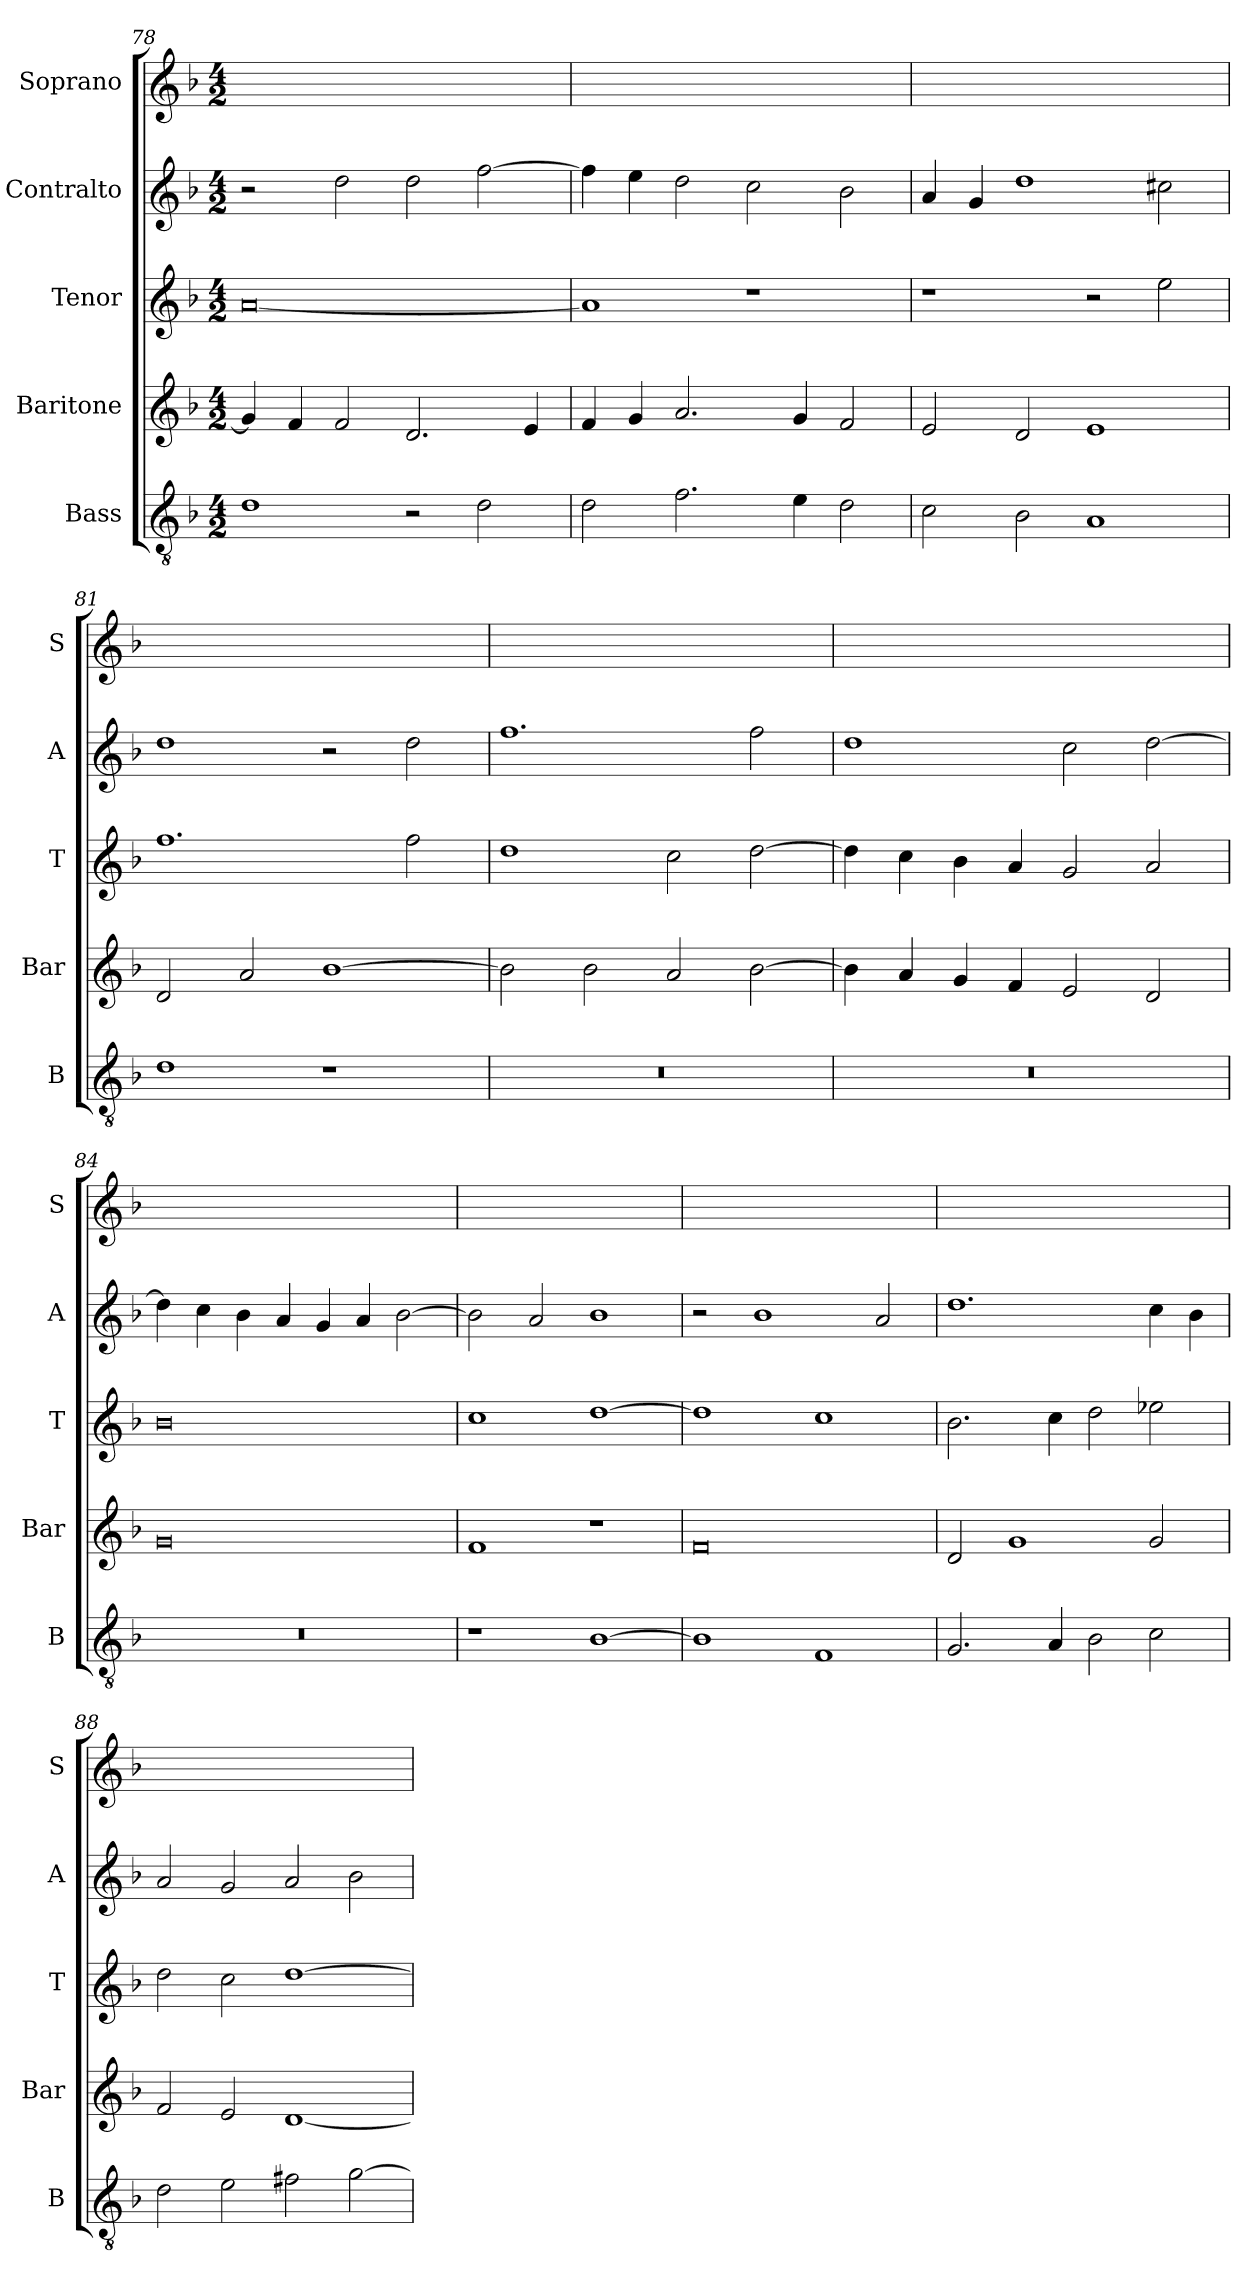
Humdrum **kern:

**kern	**kern	**kern	**kern	**kern
*part5	*part4	*part3	*part2	*part1
*staff5	*staff4	*staff3	*staff2	*staff1
*I"Bass	*I"Baritone	*I"Tenor	*I"Contralto	*I"Soprano
*I'B	*I'Bar	*I'T	*I'A	*I'S
*clefGv2	*clefG2	*clefG2	*clefG2	*clefG2
*k[b-]	*k[b-]	*k[b-]	*k[b-]	*k[b-]
*G:dor	*G:dor	*G:dor	*G:dor	*G:dor
*M4/2	*M4/2	*M4/2	*M4/2	*M4/2
=78	=78	=78	=78	=78
1d	4g]	[0a	2r	0ryy
.	4f	.	.	.
.	2f	.	2dd	.
2r	2.d	.	2dd	.
2d	.	.	[2ff	.
.	4e	.	.	.
=79	=79	=79	=79	=79
2d	4f	1a]	4ff]	0ryy
.	4g	.	4ee	.
2.f	2.a	.	2dd	.
.	.	1r	2cc	.
4e	4g	.	.	.
2d	2f	.	2b-	.
=80	=80	=80	=80	=80
2c	2e	1r	4a	0ryy
.	.	.	4g	.
2B-	2d	.	1dd	.
1A	1e	2r	.	.
.	.	2ee	2cc#X	.
=81	=81	=81	=81	=81
1d	2d	1.ff	1dd	0ryy
.	2a	.	.	.
1r	[1b-	.	2r	.
.	.	2ff	2dd	.
=82	=82	=82	=82	=82
0r	2b-]	1dd	1.ff	0ryy
.	2b-	.	.	.
.	2a	2cc	.	.
.	[2b-	[2dd	2ff	.
=83	=83	=83	=83	=83
0r	4b-]	4dd]	1dd	0ryy
.	4a	4cc	.	.
.	4g	4b-	.	.
.	4f	4a	.	.
.	2e	2g	2cc	.
.	2d	2a	[2dd	.
=84	=84	=84	=84	=84
0r	0g	0b-	4dd]	0ryy
.	.	.	4cc	.
.	.	.	4b-	.
.	.	.	4a	.
.	.	.	4g	.
.	.	.	4a	.
.	.	.	[2b-	.
=85	=85	=85	=85	=85
1r	1f	1cc	2b-]	0ryy
.	.	.	2a	.
[1B-	1r	[1dd	1b-	.
=86	=86	=86	=86	=86
1B-]	0f	1dd]	2r	0ryy
.	.	.	1b-	.
1F	.	1cc	.	.
.	.	.	2a	.
=87	=87	=87	=87	=87
2.G	2d	2.b-	1.dd	0ryy
.	1g	.	.	.
4A	.	4cc	.	.
2B-	.	2dd	.	.
2c	2g	2ee-X	4cc	.
.	.	.	4b-	.
=88	=88	=88	=88	=88
2d	2f	2dd	2a	0ryy
2e	2e	2cc	2g	.
2f#X	[1d	[1dd	2a	.
[2g	.	.	2b-	.
=	=	=	=	=
*-	*-	*-	*-	*-
